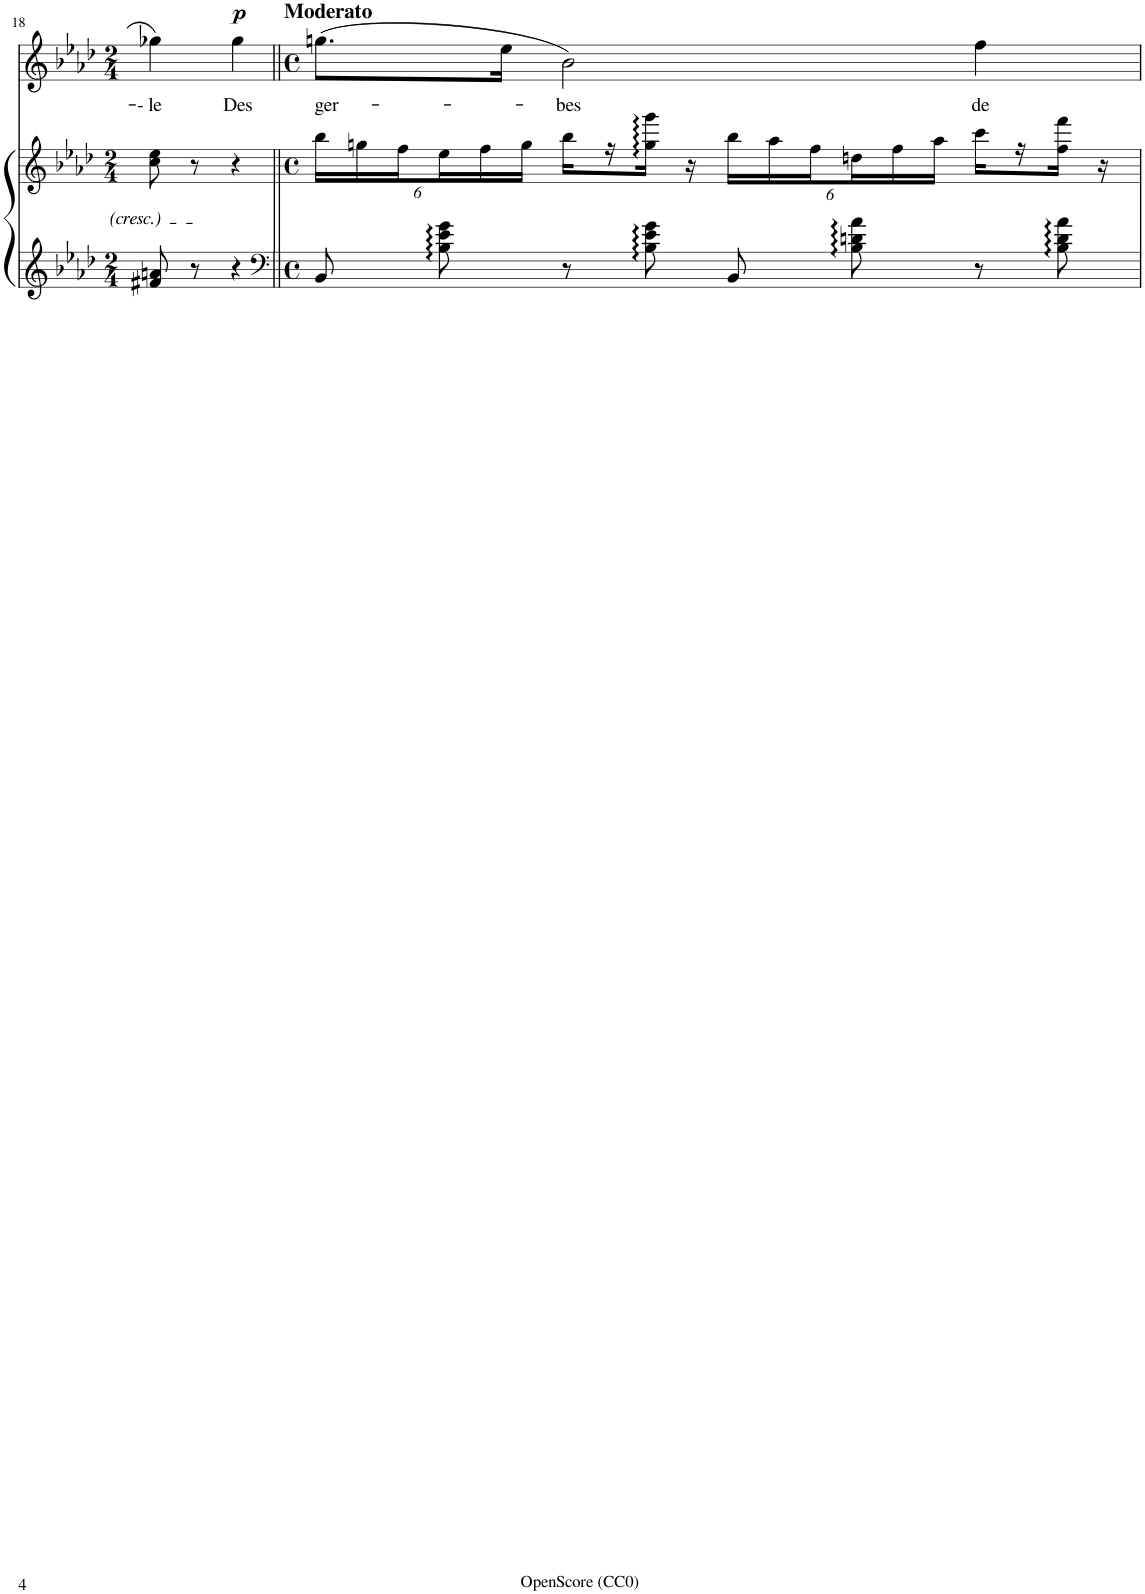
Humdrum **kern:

**kern	**kern	**kern	**text	**dynam
*part2	*part2	*part1	*part1	*part1
*staff3	*staff2	*staff1	*staff1	*staff1
*I"Piano	*	*I"Chant Voice	*	*
*I'Pno	*	*	*	*
!!LO:PB:g=z
*clefG2	*clefG2	*clefG2	*	*
*k[b-e-a-d-]	*k[b-e-a-d-]	*k[b-e-a-d-]	*	*
*M2/4	*M2/4	*M2/4	*	*
=18	=18	=18	=18	=18
!	!	!	!LO:LY:b	!
8f#X/ 8an/	8cc\ 8ee-\	4gg-X\	-- le	.
8r	8r	.	.	.
!	!	!	!LO:LY:b	!LO:DY:a
4r	4r	4gg-\	Des	p
=19||	=19||	=19||	=19||	=19||
*clefF4	*	*	*	*
*M4/4	*M4/4	*M4/4	*	*
*met(c)	*met(c)	*met(c)	*	*
*	*Xbrackettup	*	*	*
!	!	!LO:TX:a:B:t=Moderato	!	!
!	!	!	!LO:LY:b	!
8BB-\L	(24bb-\LL	(8.ggn\L	ger-	.
.	24ggn\	.	.	.
.	24ff\J	.	.	.
8B-\ 8e-\ 8g\J	24ee-\L	.	.	.
.	24ff\	.	.	.
.	.	16ee-\Jk	.	.
.	24gg\JJ)	.	.	.
!	!	!	!LO:LY:b	!
8r	16bb-\LL	2b-\)	-bes	.
.	16r	.	.	.
8B-\ 8e-\ 8g\	16gg\ 16ggg\JL	.	.	.
.	16r	.	.	.
8BB-\L	(24bb-\LL	.	.	.
.	24aa-\	.	.	.
.	24ff\J	.	.	.
8B-\ 8dn\ 8a-\J	24ddn\L	.	.	.
.	24ff\	.	.	.
.	24aa-\JJ)	.	.	.
!	!	!	!LO:LY:b	!
8r	16ccc\LL	4ff\	de	.
.	16r	.	.	.
8B-\ 8d\ 8a-\	16ff\ 16fff\JL	.	.	.
.	16r	.	.	.
=	=	=	=	=
*-	*-	*-	*-	*-
